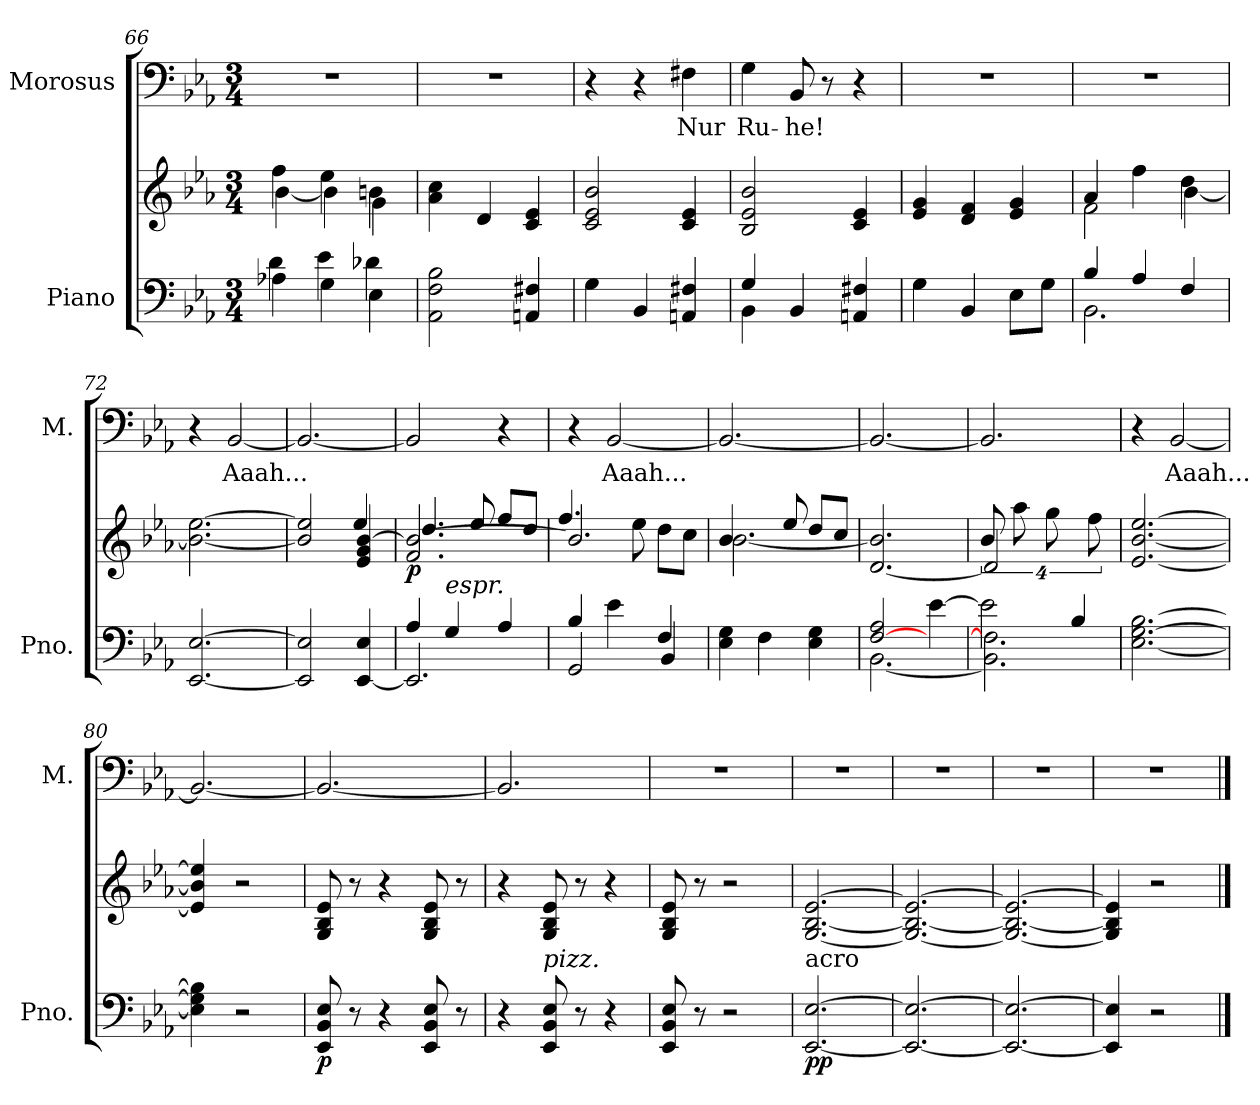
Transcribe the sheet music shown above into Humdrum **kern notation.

**kern	**kern	**dynam	**kern	**text
*part2	*part2	*part2	*part1	*part1
*staff3	*staff2	*staff2/3	*staff1	*staff1
*I"Piano	*	*	*I"Morosus	*
*I'Pno.	*	*	*I'M.	*
*clefF4	*clefG2	*	*clefF4	*
*k[b-e-a-]	*k[b-e-a-]	*	*k[b-e-a-]	*
*M3/4	*M3/4	*	*M3/4	*
=66	=66	=66	=66	=66
*^	*^	*	*	*
4A-X\	4d\	4ff\	[4b-\	.	2.r	.
4G\	4e-\	4ee-\	4b-\]	.	.	.
4E-\	4d-X\	4bn\	4g\	.	.	.
*v	*v	*	*	*	*	*
*	*v	*v	*	*	*
=67	=67	=67	=67	=67
2AA-\ 2F\ 2B-\	4a-\ 4cc\	.	2.r	.
.	4d/	.	.	.
4AAn/ 4F#X/	4c/ 4e-/	.	.	.
!!LO:PB:g=z
=68	=68	=68	=68	=68
4G\	2c/ 2e-/ 2b-/	.	4r	.
4BB-/	.	.	4r	.
!	!	!	!	!LO:LY:b
4AAn/ 4F#X/	4c/ 4e-/	.	4F#X\	Nur
=69	=69	=69	=69	=69
*^	*	*	*	*
!	!	!	!	!	!LO:LY:b
4G/	4BB-\	2B-/ 2e-/ 2b-/	.	4G\	Ru-
!	!	!	!	!	!LO:LY:b
4BB-/	2ryy	.	.	8BB-/	-he!
.	.	.	.	8r	.
4AAn/ 4F#X/	.	4c/ 4e-/	.	4r	.
*v	*v	*	*	*	*
=70	=70	=70	=70	=70
4G\	4e-/ 4g/	.	2.r	.
4BB-/	4d/ 4f/	.	.	.
8E-\L	4e-/ 4g/	.	.	.
8G\J	.	.	.	.
=71	=71	=71	=71	=71
*^	*^	*	*	*
4B-/	2.BB-\	4a-/	2f\	.	2.r	.
4A-/	.	4ff\	.	.	.	.
4F/	.	4dd\	[4b-\	.	.	.
*v	*v	*	*	*	*	*
*	*v	*v	*	*	*
=72	=72	=72	=72	=72
[2.EE-/ [2.E-/	2.b-\_ [2.ee-\	.	4r	.
!	!	!	!	!LO:LY:b
.	.	.	[2BB-/	Aaah...
=73	=73	=73	=73	=73
*	*^	*	*	*
2EE-/] 2E-/]	2b-/] 2ee-/]	2ryy	.	2.BB-/_	.
[4EE-/ 4E-/	4e-/ 4g/ [4b-/	4ee-/	.	.	.
=74	=74	=74	=74	=74	=74
*^	*	*	*	*	*
!	!	!	!	!LO:DY:b	!	!
4A-/	2.EE-/]	2.f/ 2.b-/_	4.dd/	p	2BB-/]	.
!LO:TX:a:i:t=espr.	!	!	!	!	!	!
4G/	.	.	.	.	.	.
.	.	.	8ee-/	.	.	.
4A-/	.	.	8ff/L	.	4r	.
.	.	.	8dd/J	.	.	.
!!LO:LB:g=z
=75	=75	=75	=75	=75	=75	=75
4B-/	2GG/	2.b-/]	4.ff/	.	4r	.
!	!	!	!	!	!	!LO:LY:b
4e-\	.	.	.	.	[2BB-/	Aaah...
.	.	.	8ee-\	.	.	.
4F/	4BB-/	.	8dd\L	.	.	.
.	.	.	8cc\J	.	.	.
*v	*v	*	*	*	*	*
=76	=76	=76	=76	=76	=76
4E-\ 4G\	4.b-/	[2.b-\	.	2.BB-/_	.
4F\	.	.	.	.	.
.	8ee-/	.	.	.	.
4E-\ 4G\	8dd/L	.	.	.	.
.	8cc/J	.	.	.	.
*	*v	*v	*	*	*
=77	=77	=77	=77	=77
*^	*	*	*	*
[2F/ 2A-/	[2.BB-\	[2.d/ 2.b-/]	.	2.BB-/_	.
[4e-\	.	.	.	.	.
=78	=78	=78	=78	=78	=78
*	*	*^	*	*	*
2e-\]	2.BB-\] 2.F\]	16%3b-/	2d/]	.	2.BB-/]	.
.	.	16%3aa-\	.	.	.	.
.	.	16%3gg\	.	.	.	.
4B-/	.	.	4ryy	.	.	.
.	.	16%3ff\	.	.	.	.
*v	*v	*	*	*	*	*
*	*v	*v	*	*	*
=79	=79	=79	=79	=79
[2.E-\ [2.G\ [2.B-\	[2.e-/ [2.b-/ [2.ee-/	.	4r	.
!	!	!	!	!LO:LY:b
.	.	.	[2BB-/	Aaah...
=80	=80	=80	=80	=80
4E-\] 4G\] 4B-\]	4e-/] 4b-/] 4ee-/]	.	2.BB-/_	.
2r	2r	.	.	.
=81	=81	=81	=81	=81
!	!	!LO:DY:b=2	!	!
8EE-/ 8BB-/ 8E-/	8G/ 8B-/ 8e-/	p	2.BB-/_	.
8r	8r	.	.	.
4r	4r	.	.	.
8EE-/ 8BB-/ 8E-/	8G/ 8B-/ 8e-/	.	.	.
8r	8r	.	.	.
!!LO:LB:g=z
=82	=82	=82	=82	=82
4r	4r	.	2.BB-/]	.
!LO:TX:a:i:t=pizz.	!	!	!	!
8EE-/ 8BB-/ 8E-/	8G/ 8B-/ 8e-/	.	.	.
8r	8r	.	.	.
4r	4r	.	.	.
=83	=83	=83	=83	=83
8EE-/ 8BB-/ 8E-/	8G/ 8B-/ 8e-/	.	2.r	.
8r	8r	.	.	.
2r	2r	.	.	.
=84	=84	=84	=84	=84
!LO:TX:a:t=acro	!	!	!	!
!	!	!LO:DY:b=2	!	!
[2.EE-/ [2.E-/	[2.G/ [2.B-/ [2.e-/	pp	2.r	.
=85	=85	=85	=85	=85
2.EE-/_ 2.E-/_	2.G/_ 2.B-/_ 2.e-/_	.	2.r	.
=86	=86	=86	=86	=86
2.EE-/_ 2.E-/_	2.G/_ 2.B-/_ 2.e-/_	.	2.r	.
=87	=87	=87	=87	=87
4EE-/] 4E-/]	4G/] 4B-/] 4e-/]	.	2.r	.
2r	2r	.	.	.
==	==	==	==	==
*-	*-	*-	*-	*-
